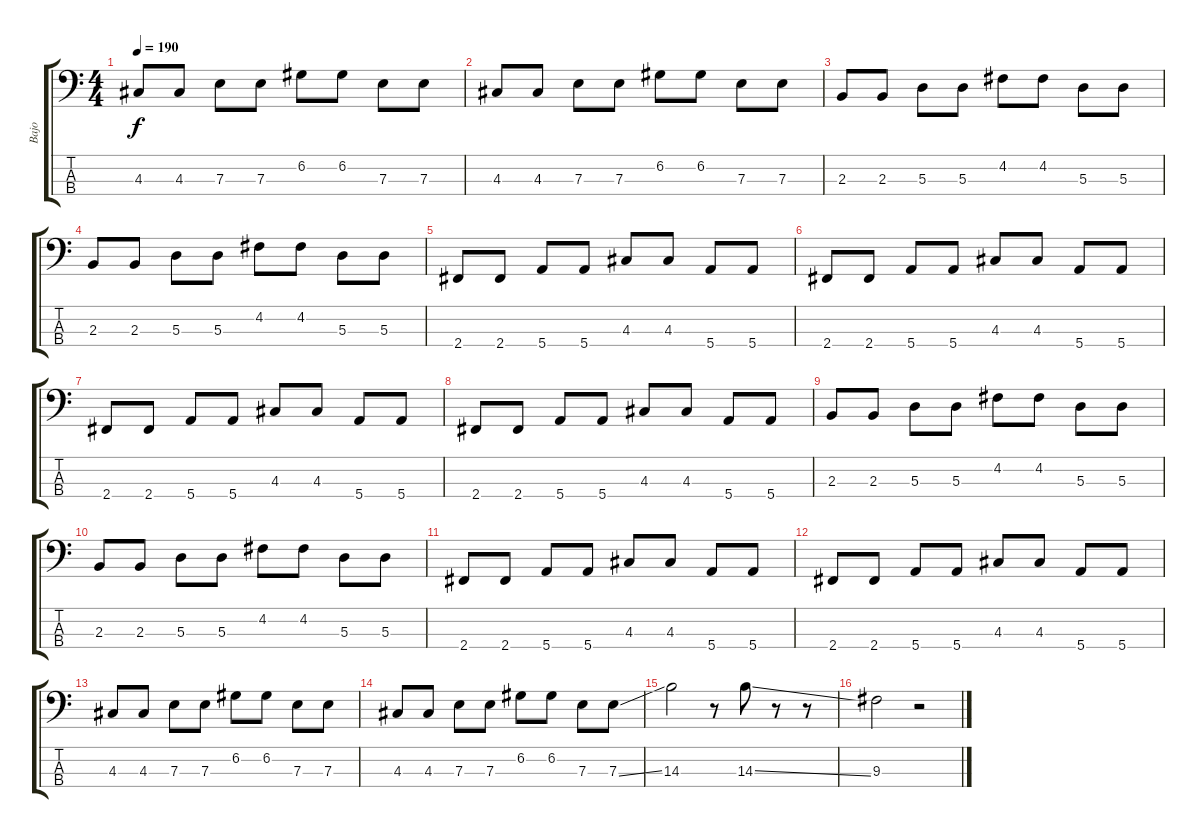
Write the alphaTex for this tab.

\track ("Bajo" "Bajo") {instrument electricbassfinger}
\staff {score tabs}
\tuning (G2 D2 A1 E1) {hide}
\ts (4 4)
\tempo 190
\clef f4
\ks c
4.3.8{dy f} 4.3.8 7.3.8 7.3.8 6.2.8 6.2.8 7.3.8 7.3.8 |
4.3.8 4.3.8 7.3.8 7.3.8 6.2.8 6.2.8 7.3.8 7.3.8 |
2.3.8 2.3.8 5.3.8 5.3.8 4.2.8 4.2.8 5.3.8 5.3.8 |
2.3.8 2.3.8 5.3.8 5.3.8 4.2.8 4.2.8 5.3.8 5.3.8 |
2.4.8 2.4.8 5.4.8 5.4.8 4.3.8 4.3.8 5.4.8 5.4.8 |
2.4.8 2.4.8 5.4.8 5.4.8 4.3.8 4.3.8 5.4.8 5.4.8 |
2.4.8 2.4.8 5.4.8 5.4.8 4.3.8 4.3.8 5.4.8 5.4.8 |
2.4.8 2.4.8 5.4.8 5.4.8 4.3.8 4.3.8 5.4.8 5.4.8 |
2.3.8 2.3.8 5.3.8 5.3.8 4.2.8 4.2.8 5.3.8 5.3.8 |
2.3.8 2.3.8 5.3.8 5.3.8 4.2.8 4.2.8 5.3.8 5.3.8 |
2.4.8 2.4.8 5.4.8 5.4.8 4.3.8 4.3.8 5.4.8 5.4.8 |
2.4.8 2.4.8 5.4.8 5.4.8 4.3.8 4.3.8 5.4.8 5.4.8 |
4.3.8 4.3.8 7.3.8 7.3.8 6.2.8 6.2.8 7.3.8 7.3.8 |
4.3.8 4.3.8 7.3.8 7.3.8 6.2.8 6.2.8 7.3.8 7.3{ss}.8 |
14.3.2 r.8 14.3{ss}.8 r.8 r.8 |
9.3.2 r.2
